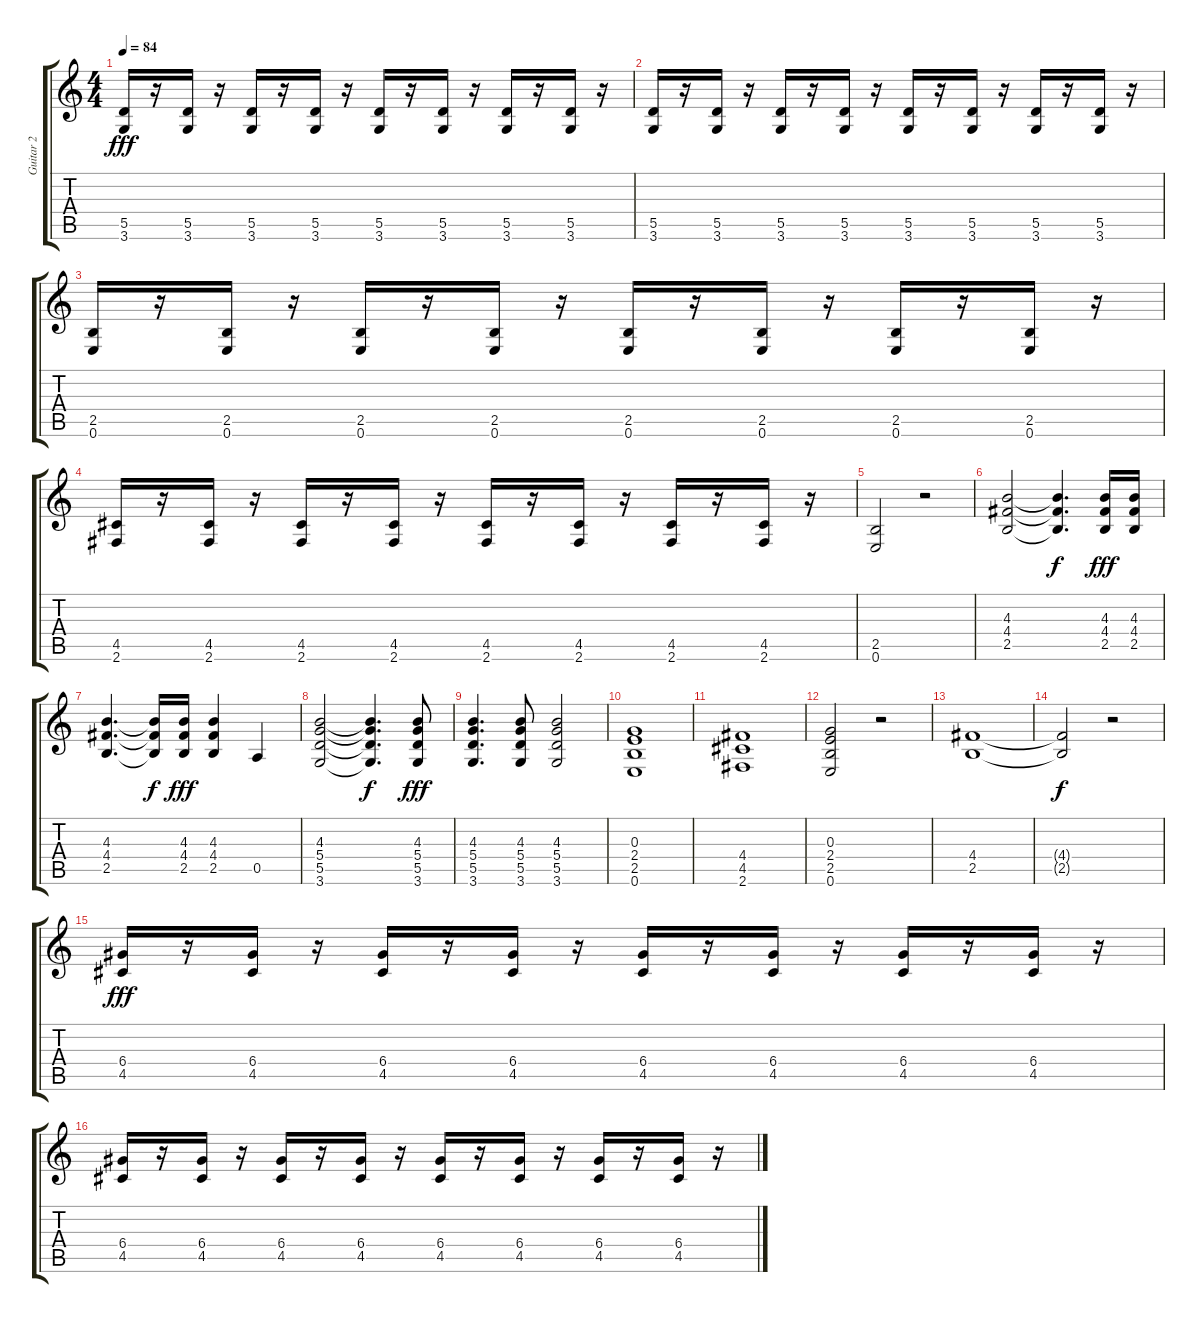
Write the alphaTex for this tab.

\track ("Guitar 2" "Guitar 2") {instrument distortionguitar}
\staff {score tabs}
\tuning (E4 B3 G3 D3 A2 E2) {hide}
\ts (4 4)
\tempo 84
\clef g2
\ks c
(5.5 3.6).16{dy fff} r.16 (5.5 3.6).16 r.16 (5.5 3.6).16 r.16 (5.5 3.6).16 r.16 (5.5 3.6).16 r.16 (5.5 3.6).16 r.16 (5.5 3.6).16 r.16 (5.5 3.6).16 r.16 |
(5.5 3.6).16 r.16 (5.5 3.6).16 r.16 (5.5 3.6).16 r.16 (5.5 3.6).16 r.16 (5.5 3.6).16 r.16 (5.5 3.6).16 r.16 (5.5 3.6).16 r.16 (5.5 3.6).16 r.16 |
(2.5 0.6).16 r.16 (2.5 0.6).16 r.16 (2.5 0.6).16 r.16 (2.5 0.6).16 r.16 (2.5 0.6).16 r.16 (2.5 0.6).16 r.16 (2.5 0.6).16 r.16 (2.5 0.6).16 r.16 |
(4.5 2.6).16 r.16 (4.5 2.6).16 r.16 (4.5 2.6).16 r.16 (4.5 2.6).16 r.16 (4.5 2.6).16 r.16 (4.5 2.6).16 r.16 (4.5 2.6).16 r.16 (4.5 2.6).16 r.16 |
(2.5 0.6).2 r.2 |
(4.3 4.4 2.5).2{volume 13} (4.3{t} 4.4{t} 2.5{t}).4{d dy f} (4.3 4.4 2.5).16{dy fff} (4.3 4.4 2.5).16 |
(4.3 4.4 2.5).4{d} (4.3{t} 4.4{t} 2.5{t}).16{dy f} (4.3 4.4 2.5).16{dy fff} (4.3 4.4 2.5).4 0.5.4 |
(4.3 5.4 5.5 3.6).2 (4.3{t} 5.4{t} 5.5{t} 3.6{t}).4{d dy f} (4.3 5.4 5.5 3.6).8{dy fff} |
(4.3 5.4 5.5 3.6).4{d} (4.3 5.4 5.5 3.6).8 (4.3 5.4 5.5 3.6).2 |
(0.3 2.4 2.5 0.6).1 |
(4.4 4.5 2.6).1 |
(0.3 2.4 2.5 0.6).2 r.2 |
(4.4 2.5).1 |
(4.4{t} 2.5{t}).2{dy f} r.2 |
(6.4 4.5).16{dy fff volume 10} r.16 (6.4 4.5).16 r.16 (6.4 4.5).16 r.16 (6.4 4.5).16 r.16 (6.4 4.5).16 r.16 (6.4 4.5).16 r.16 (6.4 4.5).16 r.16 (6.4 4.5).16 r.16 |
(6.4 4.5).16 r.16 (6.4 4.5).16 r.16 (6.4 4.5).16 r.16 (6.4 4.5).16 r.16 (6.4 4.5).16 r.16 (6.4 4.5).16 r.16 (6.4 4.5).16 r.16 (6.4 4.5).16 r.16
